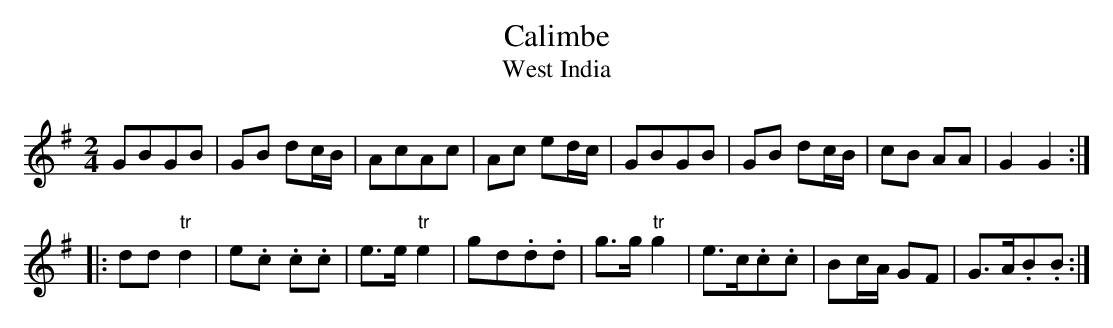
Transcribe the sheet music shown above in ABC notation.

X:1
T:Calimbe
T:West India
L:1/8
M:2/4
K:G major
GBGB| GB dc/B/| AcAc| Ac ed/c/|\
GBGB| GB dc/B/| cB AA| G2G2::
dd "tr"d2| e.c .c.c| e>e "tr"e2| gd.d.d|\
g>g "tr"g2| e>c.c.c| Bc/A/ GF| G>A.B.B:|
